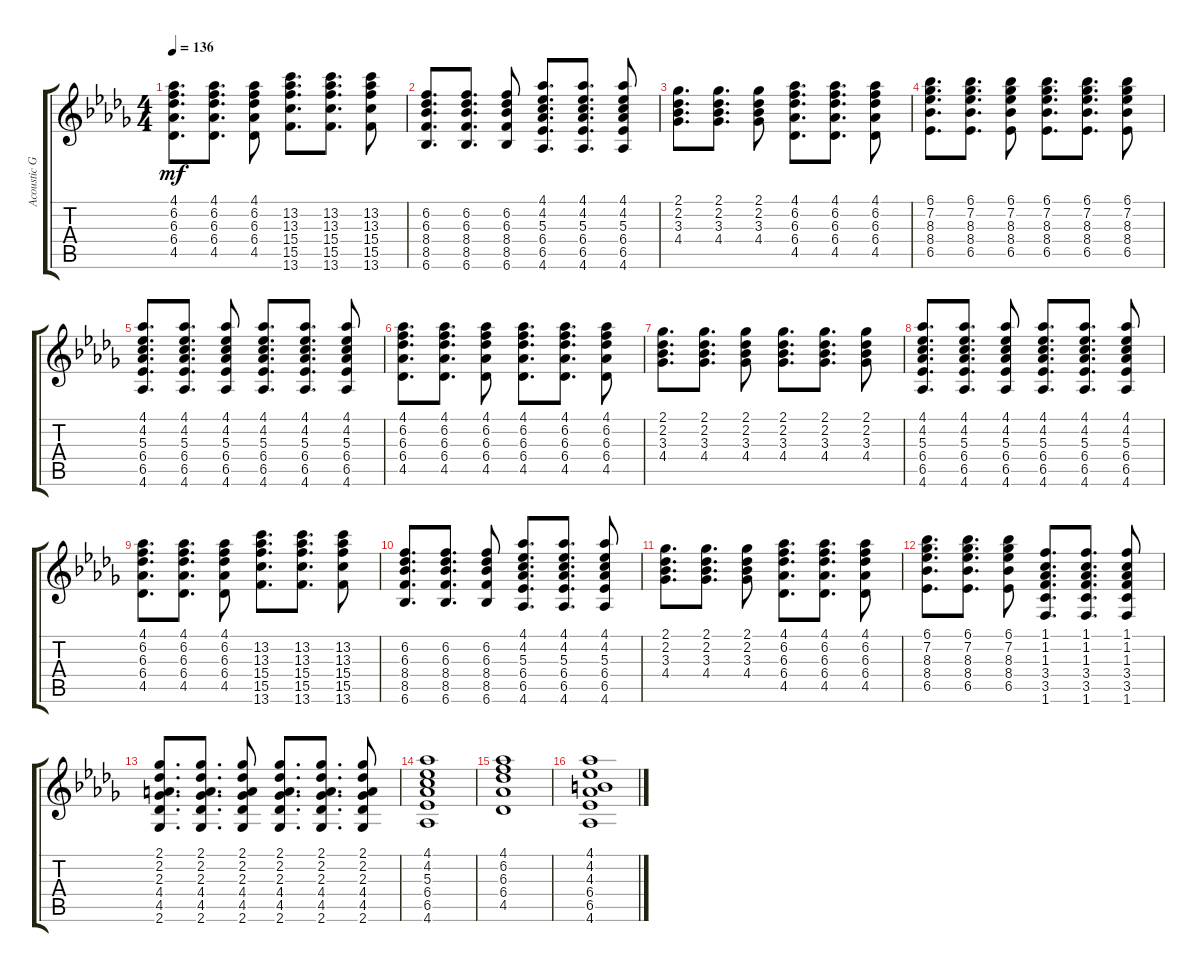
\track ("Acoustic Guitar" "Acoustic G") {instrument acousticguitarsteel}
\staff {score tabs}
\tuning (E4 B3 G3 D3 A2 E2) {hide}
\ts (4 4)
\tempo 136
\clef g2
\ks db
(4.1 6.2 6.3 6.4 4.5).8{d dy mf} (4.1 6.2 6.3 6.4 4.5).8{d} (4.1 6.2 6.3 6.4 4.5).8 (13.2 13.3 15.4 15.5 13.6).8{d} (13.2 13.3 15.4 15.5 13.6).8{d} (13.2 13.3 15.4 15.5 13.6).8 |
(6.2 6.3 8.4 8.5 6.6).8{d} (6.2 6.3 8.4 8.5 6.6).8{d} (6.2 6.3 8.4 8.5 6.6).8 (4.1 4.2 5.3 6.4 6.5 4.6).8{d} (4.1 4.2 5.3 6.4 6.5 4.6).8{d} (4.1 4.2 5.3 6.4 6.5 4.6).8 |
(2.1 2.2 3.3 4.4).8{d} (2.1 2.2 3.3 4.4).8{d} (2.1 2.2 3.3 4.4).8 (4.1 6.2 6.3 6.4 4.5).8{d} (4.1 6.2 6.3 6.4 4.5).8{d} (4.1 6.2 6.3 6.4 4.5).8 |
(6.1 7.2 8.3 8.4 6.5).8{d} (6.1 7.2 8.3 8.4 6.5).8{d} (6.1 7.2 8.3 8.4 6.5).8 (6.1 7.2 8.3 8.4 6.5).8{d} (6.1 7.2 8.3 8.4 6.5).8{d} (6.1 7.2 8.3 8.4 6.5).8 |
(4.1 4.2 5.3 6.4 6.5 4.6).8{d} (4.1 4.2 5.3 6.4 6.5 4.6).8{d} (4.1 4.2 5.3 6.4 6.5 4.6).8 (4.1 4.2 5.3 6.4 6.5 4.6).8{d} (4.1 4.2 5.3 6.4 6.5 4.6).8{d} (4.1 4.2 5.3 6.4 6.5 4.6).8 |
(4.1 6.2 6.3 6.4 4.5).8{d} (4.1 6.2 6.3 6.4 4.5).8{d} (4.1 6.2 6.3 6.4 4.5).8 (4.1 6.2 6.3 6.4 4.5).8{d} (4.1 6.2 6.3 6.4 4.5).8{d} (4.1 6.2 6.3 6.4 4.5).8 |
(2.1 2.2 3.3 4.4).8{d} (2.1 2.2 3.3 4.4).8{d} (2.1 2.2 3.3 4.4).8 (2.1 2.2 3.3 4.4).8{d} (2.1 2.2 3.3 4.4).8{d} (2.1 2.2 3.3 4.4).8 |
(4.1 4.2 5.3 6.4 6.5 4.6).8{d} (4.1 4.2 5.3 6.4 6.5 4.6).8{d} (4.1 4.2 5.3 6.4 6.5 4.6).8 (4.1 4.2 5.3 6.4 6.5 4.6).8{d} (4.1 4.2 5.3 6.4 6.5 4.6).8{d} (4.1 4.2 5.3 6.4 6.5 4.6).8 |
(4.1 6.2 6.3 6.4 4.5).8{d} (4.1 6.2 6.3 6.4 4.5).8{d} (4.1 6.2 6.3 6.4 4.5).8 (13.2 13.3 15.4 15.5 13.6).8{d} (13.2 13.3 15.4 15.5 13.6).8{d} (13.2 13.3 15.4 15.5 13.6).8 |
(6.2 6.3 8.4 8.5 6.6).8{d} (6.2 6.3 8.4 8.5 6.6).8{d} (6.2 6.3 8.4 8.5 6.6).8 (4.1 4.2 5.3 6.4 6.5 4.6).8{d} (4.1 4.2 5.3 6.4 6.5 4.6).8{d} (4.1 4.2 5.3 6.4 6.5 4.6).8 |
(2.1 2.2 3.3 4.4).8{d} (2.1 2.2 3.3 4.4).8{d} (2.1 2.2 3.3 4.4).8 (4.1 6.2 6.3 6.4 4.5).8{d} (4.1 6.2 6.3 6.4 4.5).8{d} (4.1 6.2 6.3 6.4 4.5).8 |
(6.1 7.2 8.3 8.4 6.5).8{d} (6.1 7.2 8.3 8.4 6.5).8{d} (6.1 7.2 8.3 8.4 6.5).8 (1.1 1.2 1.3 3.4 3.5 1.6).8{d} (1.1 1.2 1.3 3.4 3.5 1.6).8{d} (1.1 1.2 1.3 3.4 3.5 1.6).8 |
(2.1 2.2 2.3 4.4 4.5 2.6).8{d} (2.1 2.2 2.3 4.4 4.5 2.6).8{d} (2.1 2.2 2.3 4.4 4.5 2.6).8 (2.1 2.2 2.3 4.4 4.5 2.6).8{d} (2.1 2.2 2.3 4.4 4.5 2.6).8{d} (2.1 2.2 2.3 4.4 4.5 2.6).8 |
(4.1 4.2 5.3 6.4 6.5 4.6).1 |
(4.1 6.2 6.3 6.4 4.5).1 |
(4.1 4.2 4.3 6.4 6.5 4.6).1
